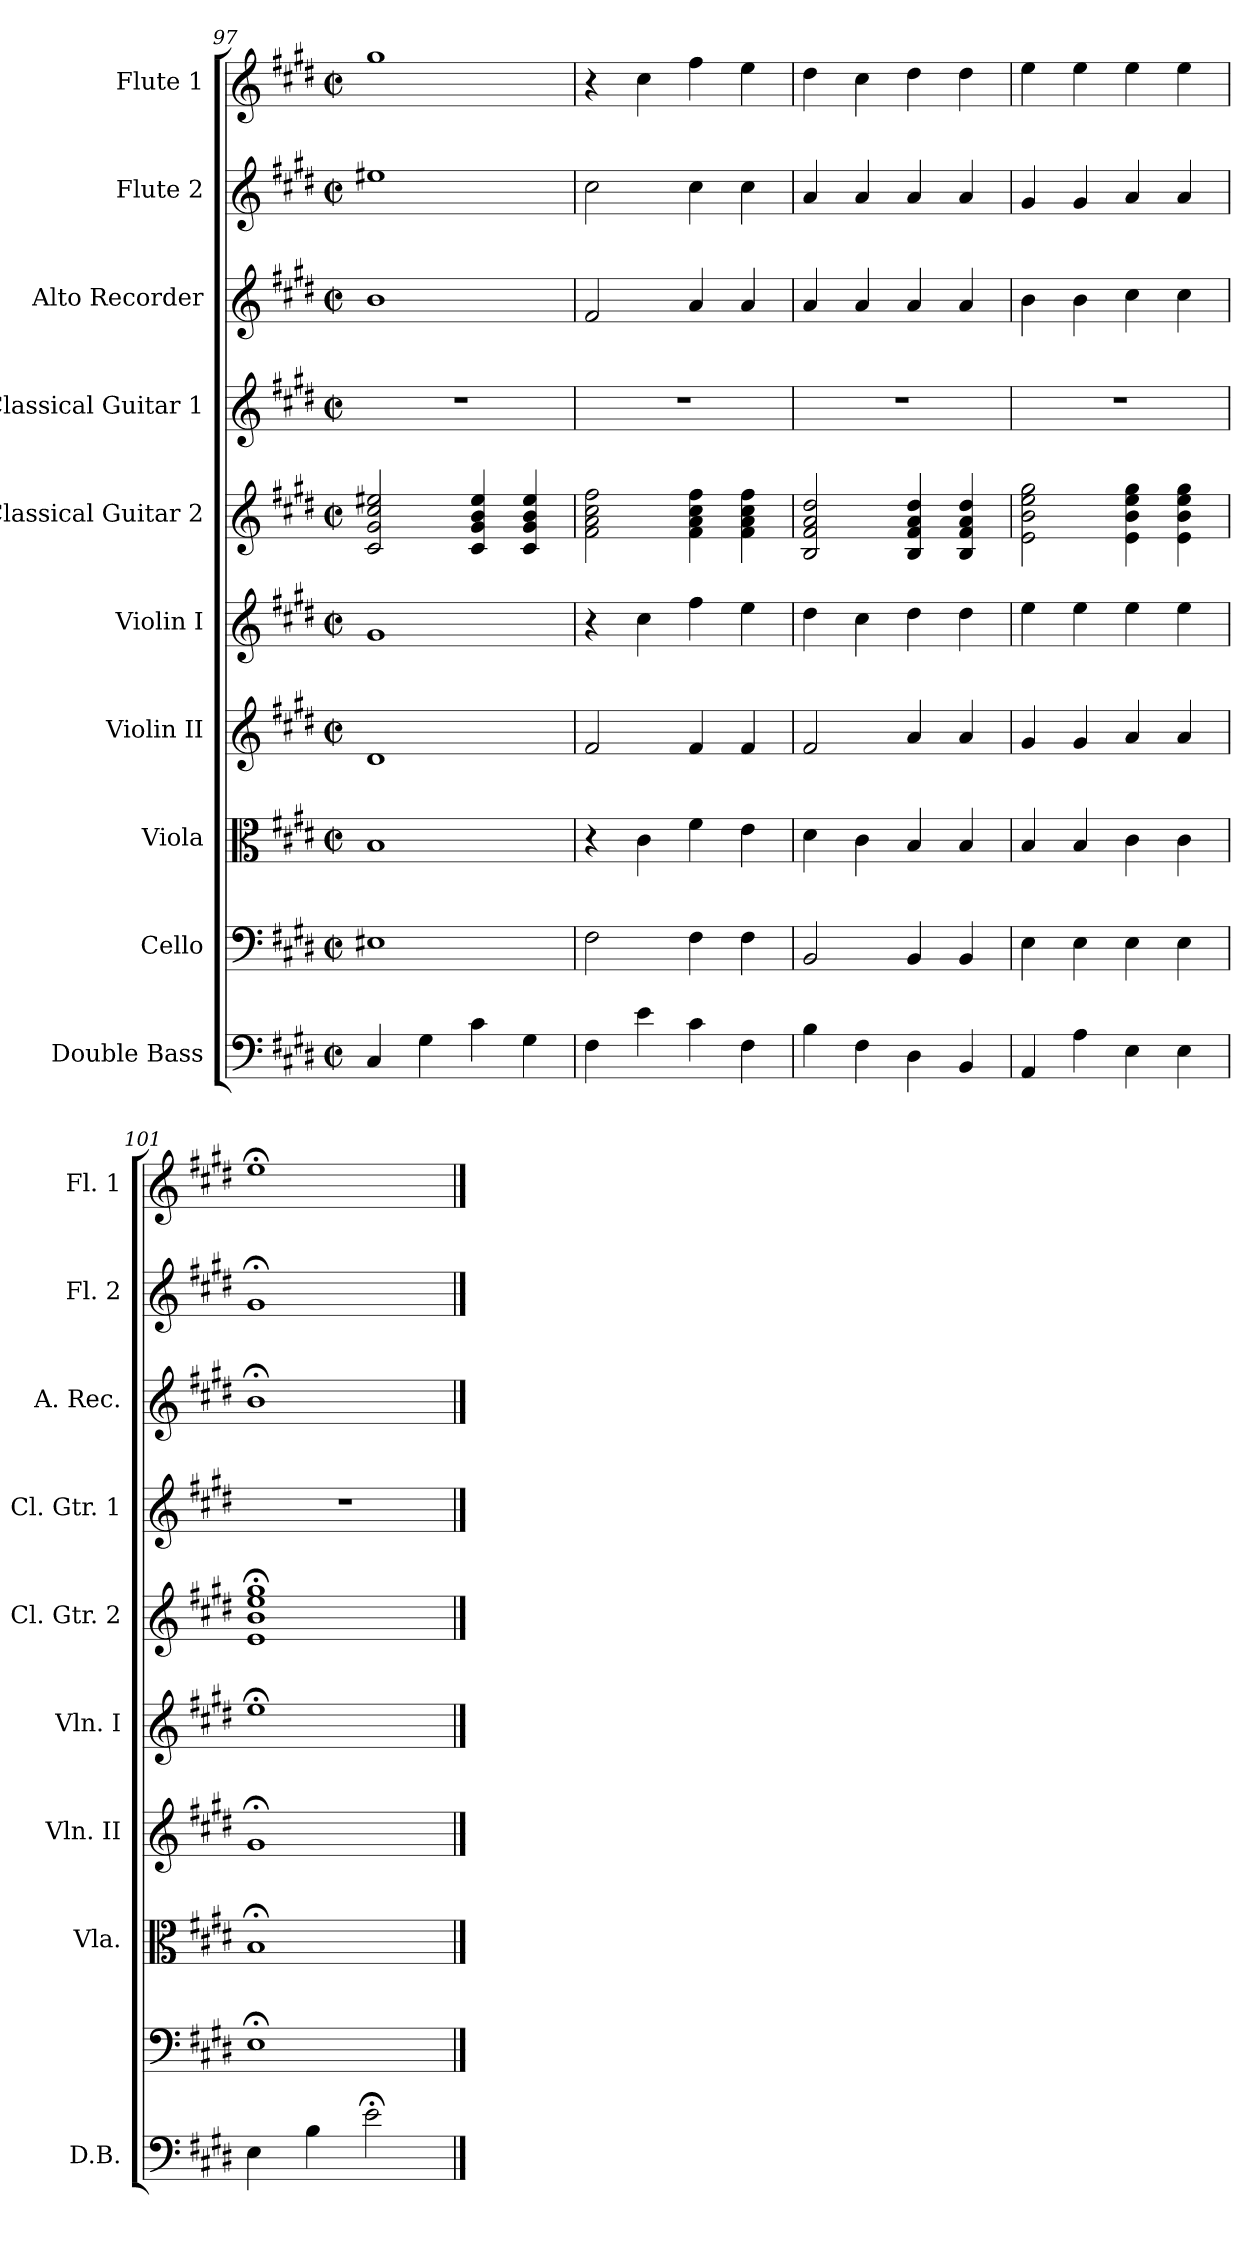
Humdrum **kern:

**kern	**kern	**kern	**kern	**kern	**kern	**kern	**kern	**kern	**kern
*part10	*part9	*part8	*part7	*part6	*part5	*part4	*part3	*part2	*part1
*staff10	*staff9	*staff8	*staff7	*staff6	*staff5	*staff4	*staff3	*staff2	*staff1
*I"Double Bass	*I"Cello	*I"Viola	*I"Violin II	*I"Violin I	*I"Classical Guitar 2	*I"Classical Guitar 1	*I"Alto Recorder	*I"Flute 2	*I"Flute 1
*I'D.B.	*	*I'Vla.	*I'Vln. II	*I'Vln. I	*I'Cl. Gtr. 2	*I'Cl. Gtr. 1	*I'A. Rec.	*I'Fl. 2	*I'Fl. 1
*clefF4	*clefF4	*clefC3	*clefG2	*clefG2	*clefG2	*clefG2	*clefG2	*clefG2	*clefG2
*ITrd7c12	*	*	*	*	*ITrd7c12	*ITrd7c12	*	*	*
*k[f#c#g#d#]	*k[f#c#g#d#]	*k[f#c#g#d#]	*k[f#c#g#d#]	*k[f#c#g#d#]	*k[f#c#g#d#]	*k[f#c#g#d#]	*k[f#c#g#d#]	*k[f#c#g#d#]	*k[f#c#g#d#]
*E:	*E:	*E:	*E:	*E:	*E:	*E:	*E:	*E:	*E:
*M2/2	*M2/2	*M2/2	*M2/2	*M2/2	*M2/2	*M2/2	*M2/2	*M2/2	*M2/2
*met(c|)	*met(c|)	*met(c|)	*met(c|)	*met(c|)	*met(c|)	*met(c|)	*met(c|)	*met(c|)	*met(c|)
=97	=97	=97	=97	=97	=97	=97	=97	=97	=97
4CC#/	1E#X	1B	1d#	1g#	2C#/ 2G#/ 2c#/ 2e#X/	1r	1b	1ee#X	1gg#
4GG#\	.	.	.	.	.	.	.	.	.
4C#\	.	.	.	.	4C#/ 4G#/ 4B/ 4e#/	.	.	.	.
4GG#\	.	.	.	.	4C#/ 4G#/ 4B/ 4e#/	.	.	.	.
=98	=98	=98	=98	=98	=98	=98	=98	=98	=98
4FF#\	2F#\	4r	2f#/	4r	2F#\ 2A\ 2c#\ 2f#\	1r	2f#/	2cc#\	4r
4E\	.	4c#\	.	4cc#\	.	.	.	.	4cc#\
4C#\	4F#\	4f#\	4f#/	4ff#\	4F#\ 4A\ 4c#\ 4f#\	.	4a/	4cc#\	4ff#\
4FF#\	4F#\	4e\	4f#/	4ee\	4F#\ 4A\ 4c#\ 4f#\	.	4a/	4cc#\	4ee\
=99	=99	=99	=99	=99	=99	=99	=99	=99	=99
4BB\	2BB/	4d#\	2f#/	4dd#\	2BB/ 2F#/ 2A/ 2d#/	1r	4a/	4a/	4dd#\
4FF#\	.	4c#\	.	4cc#\	.	.	4a/	4a/	4cc#\
4DD#\	4BB/	4B/	4a/	4dd#\	4BB/ 4F#/ 4A/ 4d#/	.	4a/	4a/	4dd#\
4BBB/	4BB/	4B/	4a/	4dd#\	4BB/ 4F#/ 4A/ 4d#/	.	4a/	4a/	4dd#\
=100	=100	=100	=100	=100	=100	=100	=100	=100	=100
4AAA/	4E\	4B/	4g#/	4ee\	2E\ 2B\ 2e\ 2g#\	1r	4b\	4g#/	4ee\
4AA\	4E\	4B/	4g#/	4ee\	.	.	4b\	4g#/	4ee\
4EE\	4E\	4c#\	4a/	4ee\	4E\ 4B\ 4e\ 4g#\	.	4cc#\	4a/	4ee\
4EE\	4E\	4c#\	4a/	4ee\	4E\ 4B\ 4e\ 4g#\	.	4cc#\	4a/	4ee\
=101	=101	=101	=101	=101	=101	=101	=101	=101	=101
4EE\	1E;<	1B;<	1g#;<	1ee;<	1E;< 1B;< 1e;< 1g#;<	1r	1b;<	1g#;<	1ee;<
4BB\	.	.	.	.	.	.	.	.	.
2E;<\	.	.	.	.	.	.	.	.	.
==	==	==	==	==	==	==	==	==	==
*-	*-	*-	*-	*-	*-	*-	*-	*-	*-
